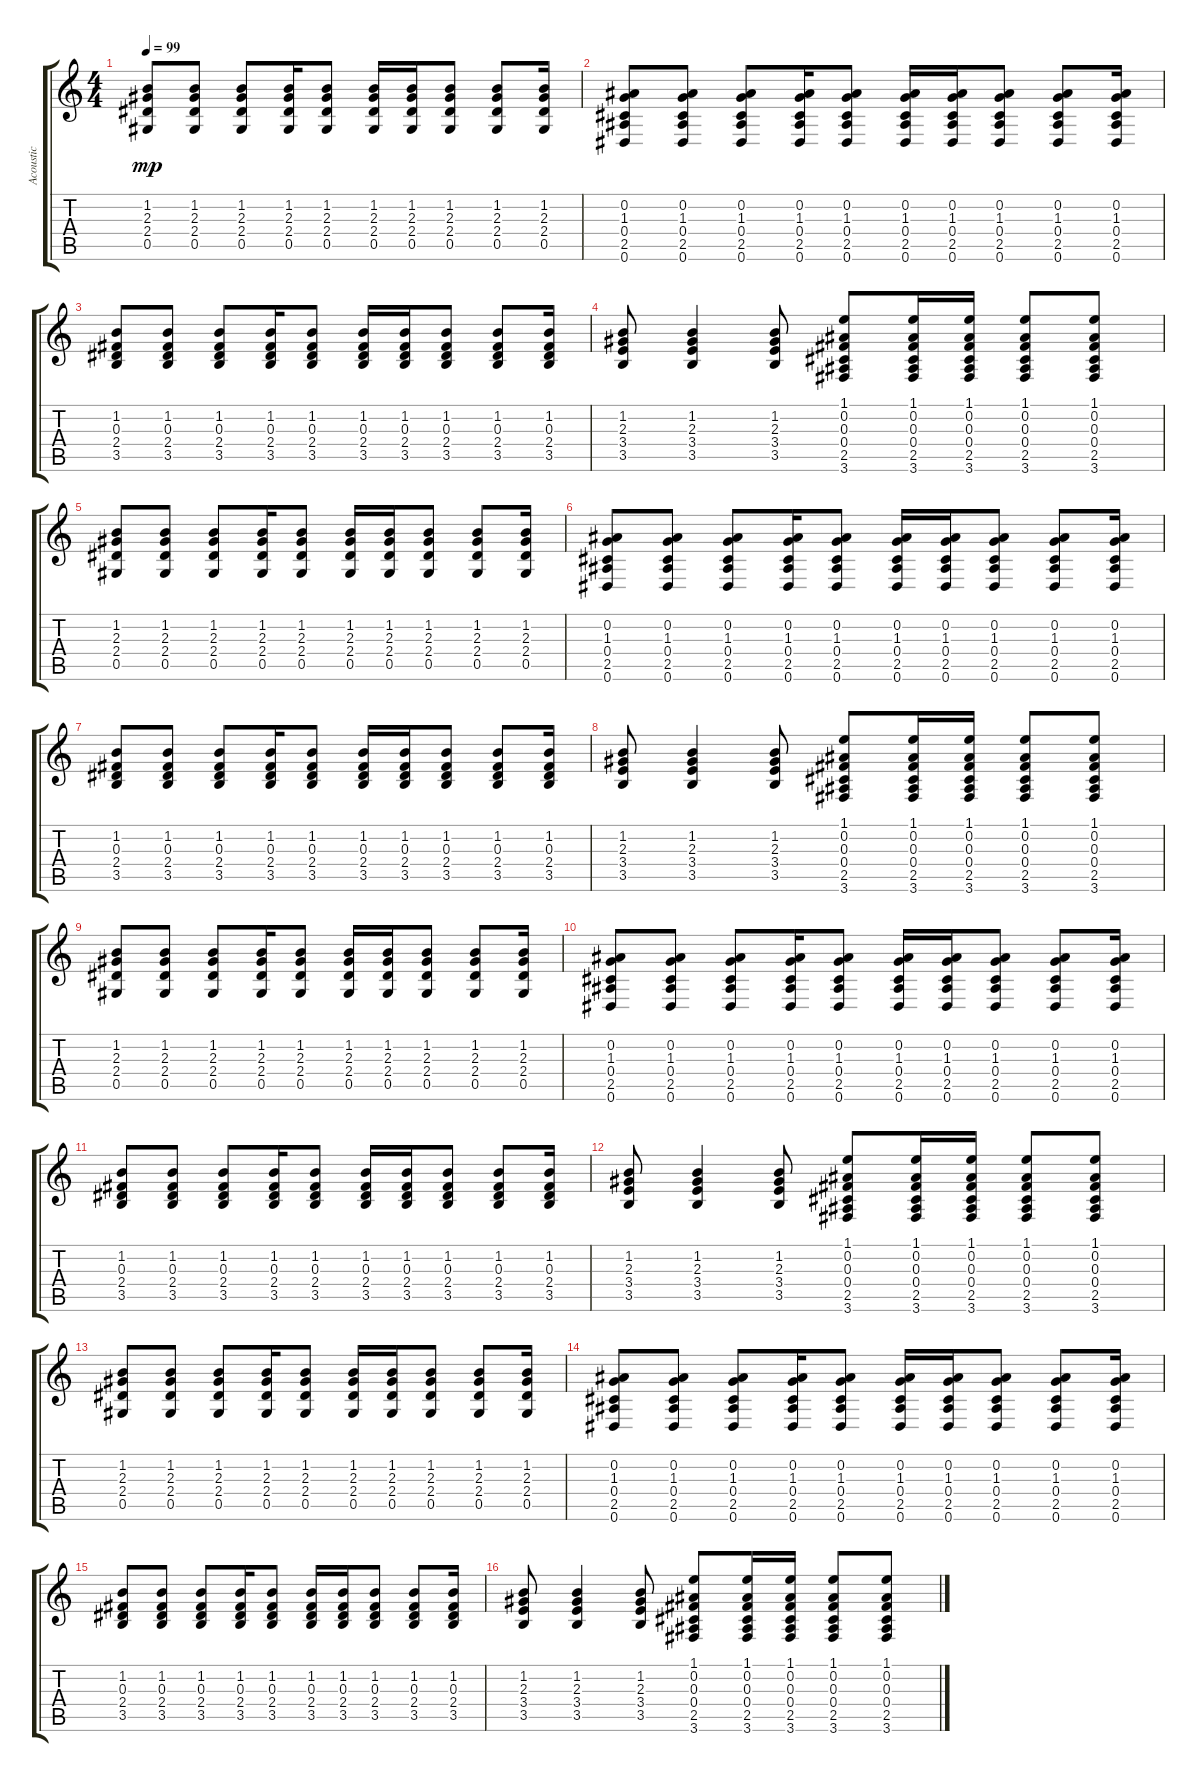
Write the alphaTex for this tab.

\track ("Acoustic" "Acoustic") {instrument acousticguitarsteel}
\staff {score tabs}
\tuning (Eb4 Bb3 Gb3 Db3 Ab2 Eb2) {hide}
\ts (4 4)
\tempo 99
\clef g2
\ks c
(1.2 2.3 2.4 0.5).8{dy mp instrument acousticguitarsteel} (1.2 2.3 2.4 0.5).8 (1.2 2.3 2.4 0.5).8 (1.2 2.3 2.4 0.5).16 (1.2 2.3 2.4 0.5).8 (1.2 2.3 2.4 0.5).16 (1.2 2.3 2.4 0.5).16 (1.2 2.3 2.4 0.5).8 (1.2 2.3 2.4 0.5).8 (1.2 2.3 2.4 0.5).16 |
(0.2 1.3 0.4 2.5 0.6).8 (0.2 1.3 0.4 2.5 0.6).8 (0.2 1.3 0.4 2.5 0.6).8 (0.2 1.3 0.4 2.5 0.6).16 (0.2 1.3 0.4 2.5 0.6).8 (0.2 1.3 0.4 2.5 0.6).16 (0.2 1.3 0.4 2.5 0.6).16 (0.2 1.3 0.4 2.5 0.6).8 (0.2 1.3 0.4 2.5 0.6).8 (0.2 1.3 0.4 2.5 0.6).16 |
(1.2 0.3 2.4 3.5).8 (1.2 0.3 2.4 3.5).8 (1.2 0.3 2.4 3.5).8 (1.2 0.3 2.4 3.5).16 (1.2 0.3 2.4 3.5).8 (1.2 0.3 2.4 3.5).16 (1.2 0.3 2.4 3.5).16 (1.2 0.3 2.4 3.5).8 (1.2 0.3 2.4 3.5).8 (1.2 0.3 2.4 3.5).16 |
(1.2 2.3 3.4 3.5).8 (1.2 2.3 3.4 3.5).4 (1.2 2.3 3.4 3.5).8 (1.1 0.2 0.3 0.4 2.5 3.6).8 (1.1 0.2 0.3 0.4 2.5 3.6).16 (1.1 0.2 0.3 0.4 2.5 3.6).16 (1.1 0.2 0.3 0.4 2.5 3.6).8 (1.1 0.2 0.3 0.4 2.5 3.6).8 |
(1.2 2.3 2.4 0.5).8 (1.2 2.3 2.4 0.5).8 (1.2 2.3 2.4 0.5).8 (1.2 2.3 2.4 0.5).16 (1.2 2.3 2.4 0.5).8 (1.2 2.3 2.4 0.5).16 (1.2 2.3 2.4 0.5).16 (1.2 2.3 2.4 0.5).8 (1.2 2.3 2.4 0.5).8 (1.2 2.3 2.4 0.5).16 |
(0.2 1.3 0.4 2.5 0.6).8 (0.2 1.3 0.4 2.5 0.6).8 (0.2 1.3 0.4 2.5 0.6).8 (0.2 1.3 0.4 2.5 0.6).16 (0.2 1.3 0.4 2.5 0.6).8 (0.2 1.3 0.4 2.5 0.6).16 (0.2 1.3 0.4 2.5 0.6).16 (0.2 1.3 0.4 2.5 0.6).8 (0.2 1.3 0.4 2.5 0.6).8 (0.2 1.3 0.4 2.5 0.6).16 |
(1.2 0.3 2.4 3.5).8 (1.2 0.3 2.4 3.5).8 (1.2 0.3 2.4 3.5).8 (1.2 0.3 2.4 3.5).16 (1.2 0.3 2.4 3.5).8 (1.2 0.3 2.4 3.5).16 (1.2 0.3 2.4 3.5).16 (1.2 0.3 2.4 3.5).8 (1.2 0.3 2.4 3.5).8 (1.2 0.3 2.4 3.5).16 |
(1.2 2.3 3.4 3.5).8 (1.2 2.3 3.4 3.5).4 (1.2 2.3 3.4 3.5).8 (1.1 0.2 0.3 0.4 2.5 3.6).8 (1.1 0.2 0.3 0.4 2.5 3.6).16 (1.1 0.2 0.3 0.4 2.5 3.6).16 (1.1 0.2 0.3 0.4 2.5 3.6).8 (1.1 0.2 0.3 0.4 2.5 3.6).8 |
(1.2 2.3 2.4 0.5).8 (1.2 2.3 2.4 0.5).8 (1.2 2.3 2.4 0.5).8 (1.2 2.3 2.4 0.5).16 (1.2 2.3 2.4 0.5).8 (1.2 2.3 2.4 0.5).16 (1.2 2.3 2.4 0.5).16 (1.2 2.3 2.4 0.5).8 (1.2 2.3 2.4 0.5).8 (1.2 2.3 2.4 0.5).16 |
(0.2 1.3 0.4 2.5 0.6).8 (0.2 1.3 0.4 2.5 0.6).8 (0.2 1.3 0.4 2.5 0.6).8 (0.2 1.3 0.4 2.5 0.6).16 (0.2 1.3 0.4 2.5 0.6).8 (0.2 1.3 0.4 2.5 0.6).16 (0.2 1.3 0.4 2.5 0.6).16 (0.2 1.3 0.4 2.5 0.6).8 (0.2 1.3 0.4 2.5 0.6).8 (0.2 1.3 0.4 2.5 0.6).16 |
(1.2 0.3 2.4 3.5).8 (1.2 0.3 2.4 3.5).8 (1.2 0.3 2.4 3.5).8 (1.2 0.3 2.4 3.5).16 (1.2 0.3 2.4 3.5).8 (1.2 0.3 2.4 3.5).16 (1.2 0.3 2.4 3.5).16 (1.2 0.3 2.4 3.5).8 (1.2 0.3 2.4 3.5).8 (1.2 0.3 2.4 3.5).16 |
(1.2 2.3 3.4 3.5).8 (1.2 2.3 3.4 3.5).4 (1.2 2.3 3.4 3.5).8 (1.1 0.2 0.3 0.4 2.5 3.6).8 (1.1 0.2 0.3 0.4 2.5 3.6).16 (1.1 0.2 0.3 0.4 2.5 3.6).16 (1.1 0.2 0.3 0.4 2.5 3.6).8 (1.1 0.2 0.3 0.4 2.5 3.6).8 |
(1.2 2.3 2.4 0.5).8 (1.2 2.3 2.4 0.5).8 (1.2 2.3 2.4 0.5).8 (1.2 2.3 2.4 0.5).16 (1.2 2.3 2.4 0.5).8 (1.2 2.3 2.4 0.5).16 (1.2 2.3 2.4 0.5).16 (1.2 2.3 2.4 0.5).8 (1.2 2.3 2.4 0.5).8 (1.2 2.3 2.4 0.5).16 |
(0.2 1.3 0.4 2.5 0.6).8 (0.2 1.3 0.4 2.5 0.6).8 (0.2 1.3 0.4 2.5 0.6).8 (0.2 1.3 0.4 2.5 0.6).16 (0.2 1.3 0.4 2.5 0.6).8 (0.2 1.3 0.4 2.5 0.6).16 (0.2 1.3 0.4 2.5 0.6).16 (0.2 1.3 0.4 2.5 0.6).8 (0.2 1.3 0.4 2.5 0.6).8 (0.2 1.3 0.4 2.5 0.6).16 |
(1.2 0.3 2.4 3.5).8 (1.2 0.3 2.4 3.5).8 (1.2 0.3 2.4 3.5).8 (1.2 0.3 2.4 3.5).16 (1.2 0.3 2.4 3.5).8 (1.2 0.3 2.4 3.5).16 (1.2 0.3 2.4 3.5).16 (1.2 0.3 2.4 3.5).8 (1.2 0.3 2.4 3.5).8 (1.2 0.3 2.4 3.5).16 |
(1.2 2.3 3.4 3.5).8 (1.2 2.3 3.4 3.5).4 (1.2 2.3 3.4 3.5).8 (1.1 0.2 0.3 0.4 2.5 3.6).8 (1.1 0.2 0.3 0.4 2.5 3.6).16 (1.1 0.2 0.3 0.4 2.5 3.6).16 (1.1 0.2 0.3 0.4 2.5 3.6).8 (1.1 0.2 0.3 0.4 2.5 3.6).8
